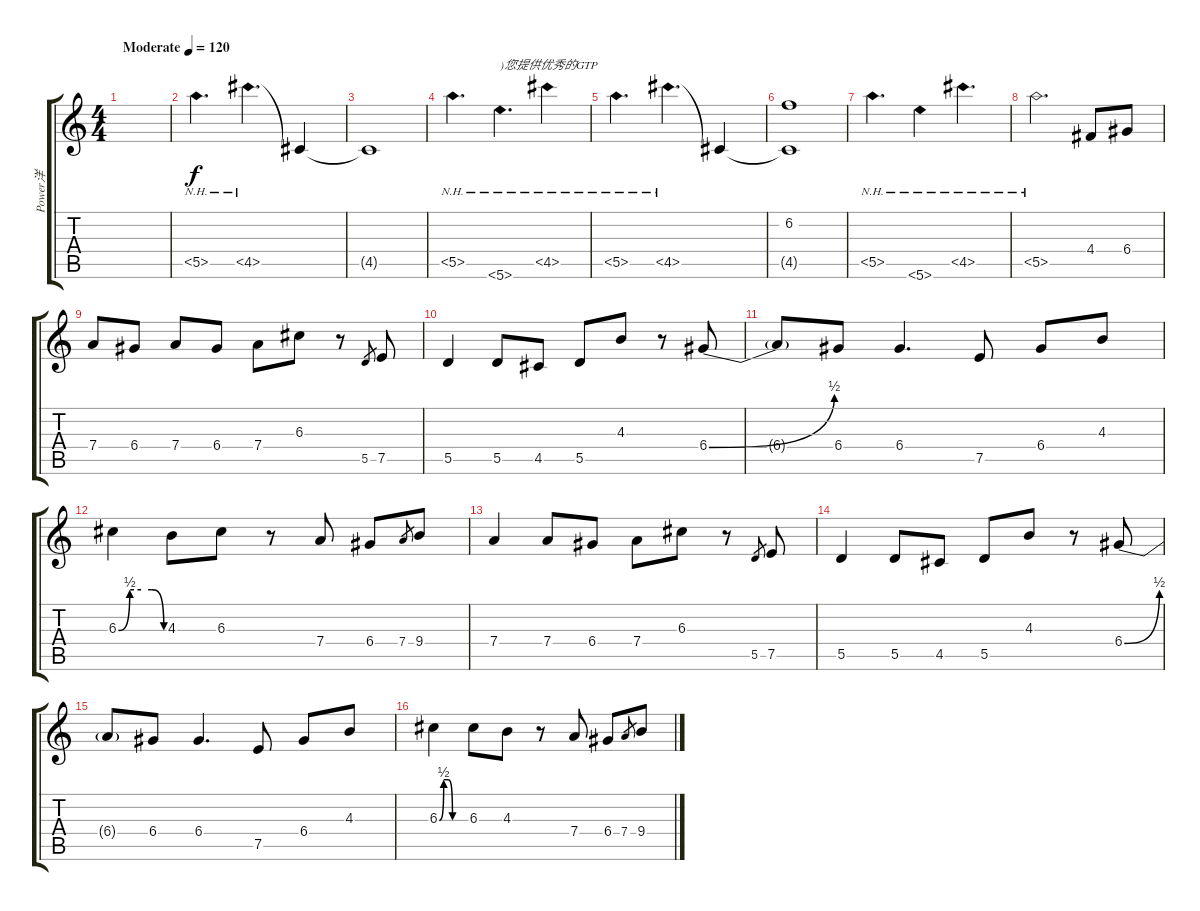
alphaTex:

\track ("Power洋" "Power洋") {instrument overdrivenguitar}
\staff {score tabs}
\tuning (E4 B3 G3 D3 A2 E2) {hide}
\ts (4 4)
\tempo (120 "Moderate")
\clef g2
\ks c
|
5.5{nh}.4{d} 4.5{nh}.4{d} 4.5{t}.4 |
4.5{t}.1 |
5.5{nh}.4{d} 5.6{nh}.4{d txt ")您提供优秀的GTP"} 4.5{nh}.4 |
5.5{nh}.4{d} 4.5{nh}.4{d} 4.5{t}.4 |
(6.2 4.5{t}).1 |
5.5{nh}.4{d} 5.6{nh}.4 4.5{nh}.4{d} |
5.5{nh}.2{d} 4.4.8 6.4.8 |
7.4.8 6.4.8 7.4.8 6.4.8 7.4.8 6.3.8 r.8 5.5.8{gr} 7.5.8 |
5.5.4 5.5.8 4.5.8 5.5.8 4.3.8 r.8 6.4{be (bend 0 0 60 2)}.8 |
6.4{t}.8 6.4.8 6.4.4{d} 7.5.8 6.4.8 4.3.8 |
6.3{be (custom 0 0 15 2 30 2 44 2 60 0)}.4 4.3.8 6.3.8 r.8 7.4.8 6.4.8 7.4.8{gr} 9.4.8 |
7.4.4 7.4.8 6.4.8 7.4.8 6.3.8 r.8 5.5.8{gr} 7.5.8 |
5.5.4 5.5.8 4.5.8 5.5.8 4.3.8 r.8 6.4{be (bend 0 0 60 2)}.8 |
6.4{t}.8 6.4.8 6.4.4{d} 7.5.8 6.4.8 4.3.8 |
6.3{be (custom 0 0 10 2 20 2 30 0 60 0)}.4 6.3.8 4.3.8 r.8 7.4.8 6.4.8 7.4.8{gr} 9.4.8
